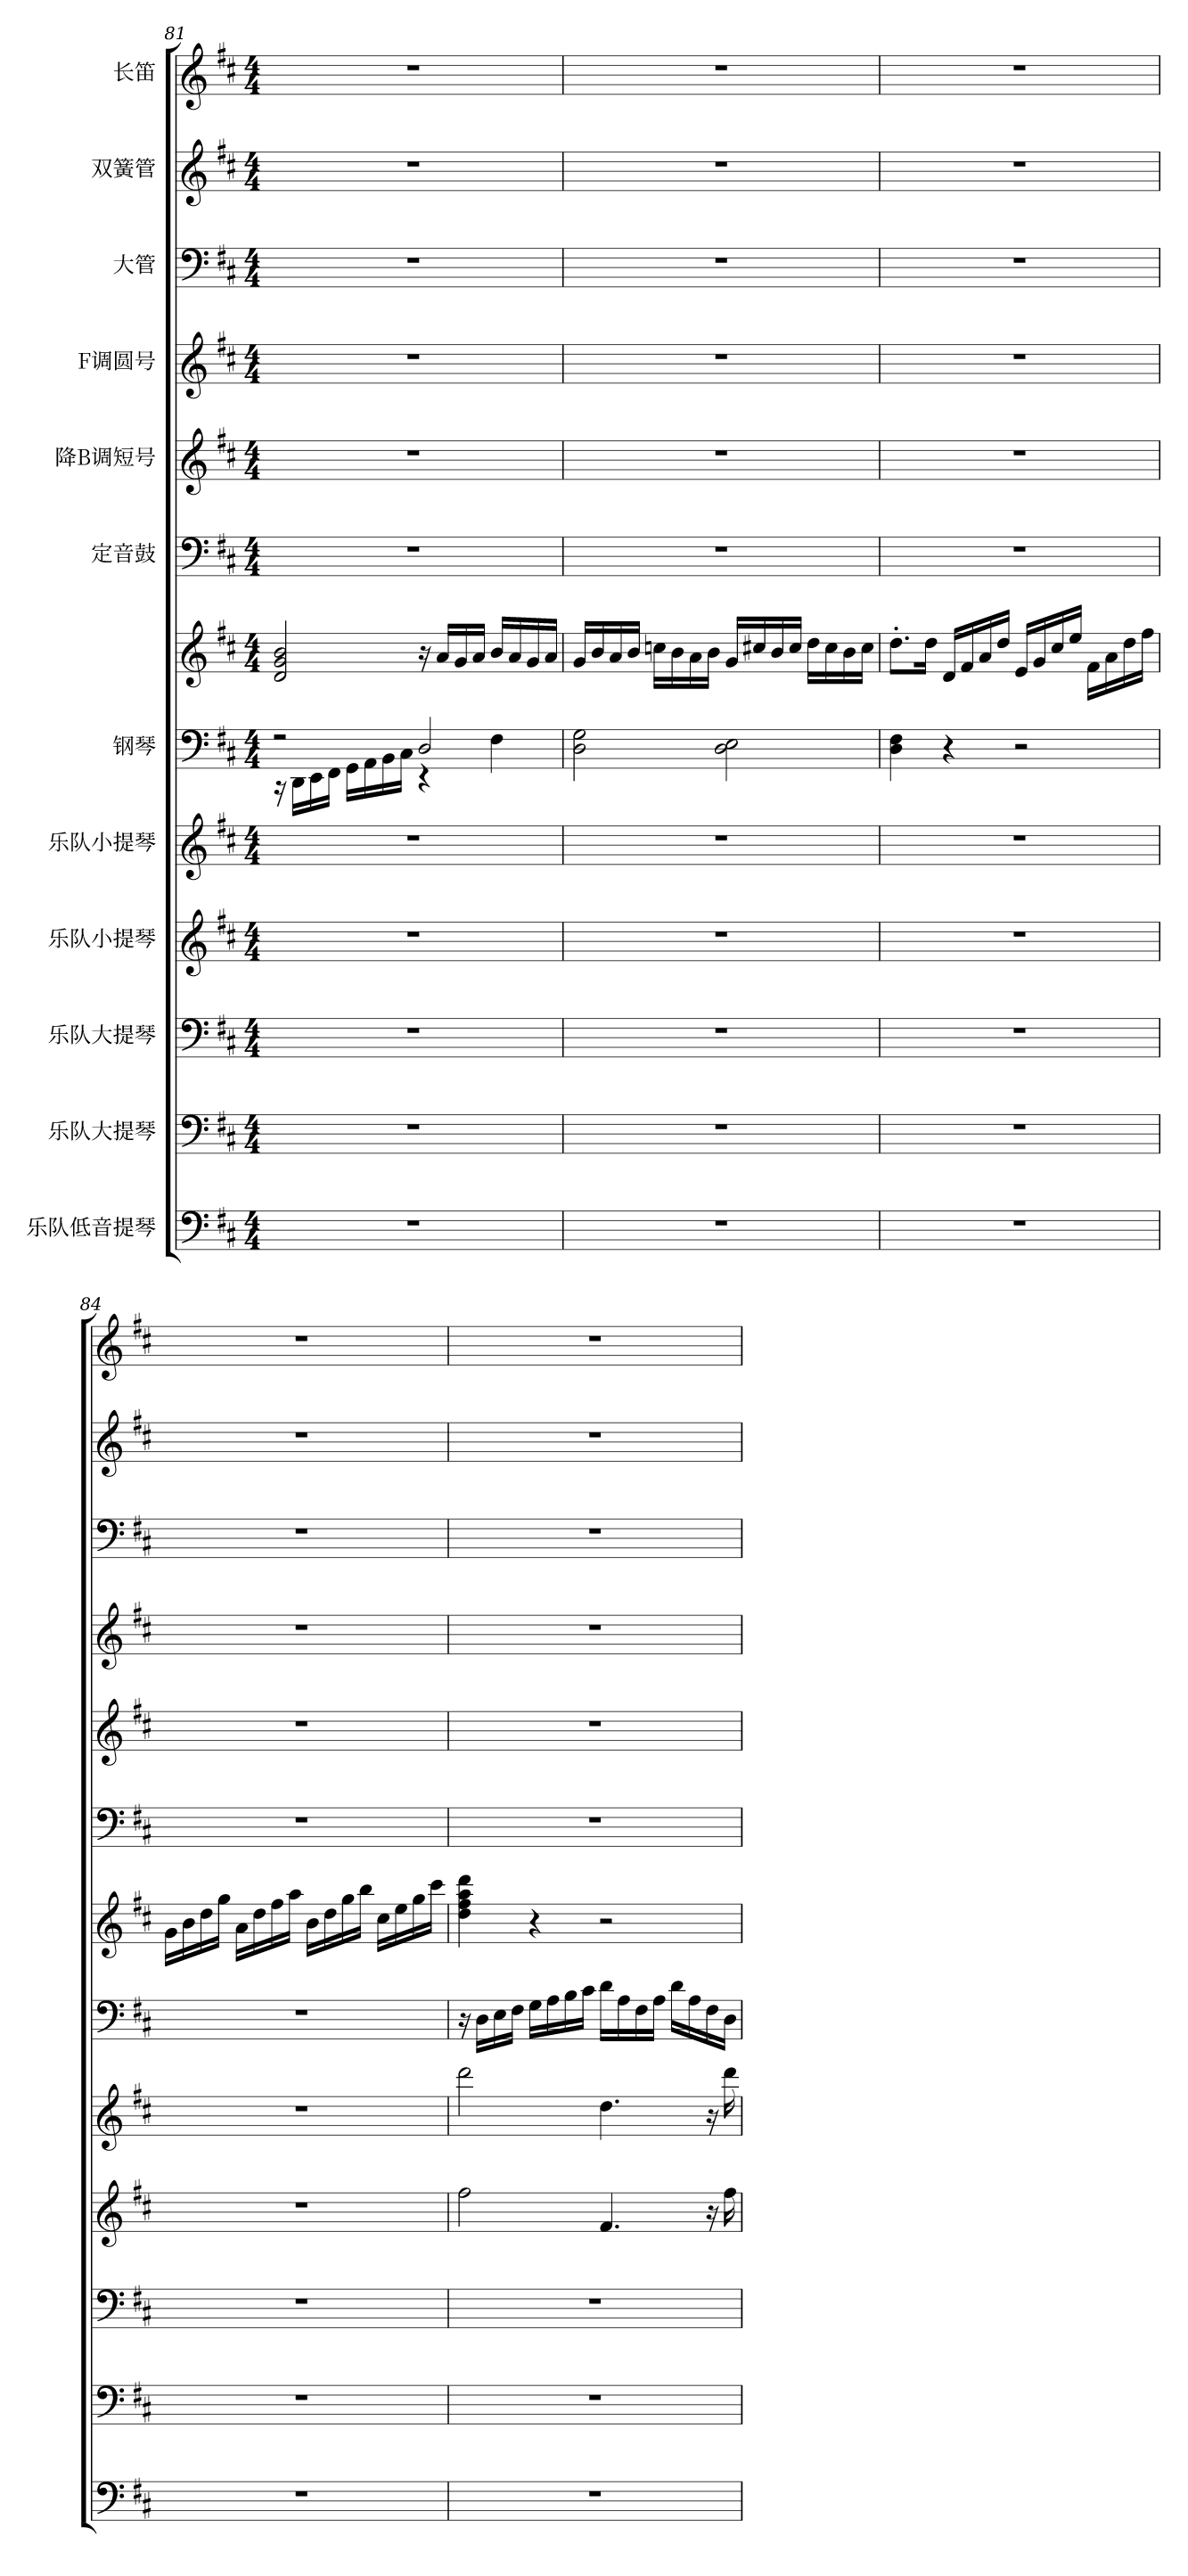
**kern	**kern	**kern	**kern	**kern	**kern	**kern	**kern	**kern	**kern	**kern	**kern	**kern
*part12	*part11	*part10	*part9	*part8	*part7	*part7	*part6	*part5	*part4	*part3	*part2	*part1
*staff13	*staff12	*staff11	*staff10	*staff9	*staff8	*staff7	*staff6	*staff5	*staff4	*staff3	*staff2	*staff1
*I"乐队低音提琴	*I"乐队大提琴	*I"乐队大提琴	*I"乐队小提琴	*I"乐队小提琴	*I"钢琴	*	*I"定音鼓	*I"降B调短号	*I"F调圆号	*I"大管	*I"双簧管	*I"长笛
!!LO:PB:g=z
*clefF4	*clefF4	*clefF4	*clefG2	*clefG2	*clefF4	*clefG2	*clefF4	*clefG2	*clefG2	*clefF4	*clefG2	*clefG2
*ITrd7c12	*	*	*	*	*	*	*	*ITrd1c2	*ITrd4c7	*	*	*
*k[f#c#]	*k[f#c#]	*k[f#c#]	*k[f#c#]	*k[f#c#]	*k[f#c#]	*k[f#c#]	*k[f#c#]	*k[]	*k[f#]	*k[f#c#]	*k[f#c#]	*k[f#c#]
*M4/4	*M4/4	*M4/4	*M4/4	*M4/4	*M4/4	*M4/4	*M4/4	*M4/4	*M4/4	*M4/4	*M4/4	*M4/4
=81	=81	=81	=81	=81	=81	=81	=81	=81	=81	=81	=81	=81
*	*	*	*	*	*^	*	*	*	*	*	*	*
1r	1r	1r	1r	1r	2r	16r	2d/ 2g/ 2b/	1r	1r	1r	1r	1r	1r
.	.	.	.	.	.	16DD\LL	.	.	.	.	.	.	.
.	.	.	.	.	.	16EE\	.	.	.	.	.	.	.
.	.	.	.	.	.	16FF#\JJ	.	.	.	.	.	.	.
.	.	.	.	.	.	16GG\LL	.	.	.	.	.	.	.
.	.	.	.	.	.	16AA\	.	.	.	.	.	.	.
.	.	.	.	.	.	16BB\	.	.	.	.	.	.	.
.	.	.	.	.	.	16C#\JJ	.	.	.	.	.	.	.
.	.	.	.	.	2D/	4r	16r	.	.	.	.	.	.
.	.	.	.	.	.	.	16a/LL	.	.	.	.	.	.
.	.	.	.	.	.	.	16g/	.	.	.	.	.	.
.	.	.	.	.	.	.	16a/JJ	.	.	.	.	.	.
.	.	.	.	.	.	4F#\	16b/LL	.	.	.	.	.	.
.	.	.	.	.	.	.	16a/	.	.	.	.	.	.
.	.	.	.	.	.	.	16g/	.	.	.	.	.	.
.	.	.	.	.	.	.	16a/JJ	.	.	.	.	.	.
*	*	*	*	*	*v	*v	*	*	*	*	*	*	*
=82	=82	=82	=82	=82	=82	=82	=82	=82	=82	=82	=82	=82
1r	1r	1r	1r	1r	2D\ 2G\	16g/LL	1r	1r	1r	1r	1r	1r
.	.	.	.	.	.	16b/	.	.	.	.	.	.
.	.	.	.	.	.	16a/	.	.	.	.	.	.
.	.	.	.	.	.	16b/JJ	.	.	.	.	.	.
.	.	.	.	.	.	16ccn\LL	.	.	.	.	.	.
.	.	.	.	.	.	16b\	.	.	.	.	.	.
.	.	.	.	.	.	16a\	.	.	.	.	.	.
.	.	.	.	.	.	16b\JJ	.	.	.	.	.	.
.	.	.	.	.	2D\ 2E\	16g/LL	.	.	.	.	.	.
.	.	.	.	.	.	16cc#X/	.	.	.	.	.	.
.	.	.	.	.	.	16b/	.	.	.	.	.	.
.	.	.	.	.	.	16cc#/JJ	.	.	.	.	.	.
.	.	.	.	.	.	16dd\LL	.	.	.	.	.	.
.	.	.	.	.	.	16cc#\	.	.	.	.	.	.
.	.	.	.	.	.	16b\	.	.	.	.	.	.
.	.	.	.	.	.	16cc#\JJ	.	.	.	.	.	.
!!LO:PB:g=z
=83	=83	=83	=83	=83	=83	=83	=83	=83	=83	=83	=83	=83
1r	1r	1r	1r	1r	4D\ 4F#\	8.dd'\L	1r	1r	1r	1r	1r	1r
.	.	.	.	.	.	16dd\Jk	.	.	.	.	.	.
.	.	.	.	.	4r	16d/LL	.	.	.	.	.	.
.	.	.	.	.	.	16f#/	.	.	.	.	.	.
.	.	.	.	.	.	16a/	.	.	.	.	.	.
.	.	.	.	.	.	16dd/JJ	.	.	.	.	.	.
.	.	.	.	.	2r	16e/LL	.	.	.	.	.	.
.	.	.	.	.	.	16g/	.	.	.	.	.	.
.	.	.	.	.	.	16cc#/	.	.	.	.	.	.
.	.	.	.	.	.	16ee/JJ	.	.	.	.	.	.
.	.	.	.	.	.	16f#\LL	.	.	.	.	.	.
.	.	.	.	.	.	16a\	.	.	.	.	.	.
.	.	.	.	.	.	16dd\	.	.	.	.	.	.
.	.	.	.	.	.	16ff#\JJ	.	.	.	.	.	.
=84	=84	=84	=84	=84	=84	=84	=84	=84	=84	=84	=84	=84
1r	1r	1r	1r	1r	1r	16g\LL	1r	1r	1r	1r	1r	1r
.	.	.	.	.	.	16b\	.	.	.	.	.	.
.	.	.	.	.	.	16dd\	.	.	.	.	.	.
.	.	.	.	.	.	16gg\JJ	.	.	.	.	.	.
.	.	.	.	.	.	16a\LL	.	.	.	.	.	.
.	.	.	.	.	.	16dd\	.	.	.	.	.	.
.	.	.	.	.	.	16ff#\	.	.	.	.	.	.
.	.	.	.	.	.	16aa\JJ	.	.	.	.	.	.
.	.	.	.	.	.	16b\LL	.	.	.	.	.	.
.	.	.	.	.	.	16dd\	.	.	.	.	.	.
.	.	.	.	.	.	16gg\	.	.	.	.	.	.
.	.	.	.	.	.	16bb\JJ	.	.	.	.	.	.
.	.	.	.	.	.	16cc#\LL	.	.	.	.	.	.
.	.	.	.	.	.	16ee\	.	.	.	.	.	.
.	.	.	.	.	.	16gg\	.	.	.	.	.	.
.	.	.	.	.	.	16ccc#\JJ	.	.	.	.	.	.
!!LO:PB:g=z
=85	=85	=85	=85	=85	=85	=85	=85	=85	=85	=85	=85	=85
1r	1r	1r	2ff#\	2ddd\	16r	4dd\ 4ff#\ 4aa\ 4ddd\	1r	1r	1r	1r	1r	1r
.	.	.	.	.	16D\LL	.	.	.	.	.	.	.
.	.	.	.	.	16E\	.	.	.	.	.	.	.
.	.	.	.	.	16F#\JJ	.	.	.	.	.	.	.
.	.	.	.	.	16G\LL	4r	.	.	.	.	.	.
.	.	.	.	.	16A\	.	.	.	.	.	.	.
.	.	.	.	.	16B\	.	.	.	.	.	.	.
.	.	.	.	.	16c#\JJ	.	.	.	.	.	.	.
.	.	.	4.f#/	4.dd\	16d\LL	2r	.	.	.	.	.	.
.	.	.	.	.	16A\	.	.	.	.	.	.	.
.	.	.	.	.	16F#\	.	.	.	.	.	.	.
.	.	.	.	.	16A\JJ	.	.	.	.	.	.	.
.	.	.	.	.	16d\LL	.	.	.	.	.	.	.
.	.	.	.	.	16A\	.	.	.	.	.	.	.
.	.	.	16r	16r	16F#\	.	.	.	.	.	.	.
.	.	.	16ff#\	16ddd\	16D\JJ	.	.	.	.	.	.	.
=	=	=	=	=	=	=	=	=	=	=	=	=
*-	*-	*-	*-	*-	*-	*-	*-	*-	*-	*-	*-	*-
